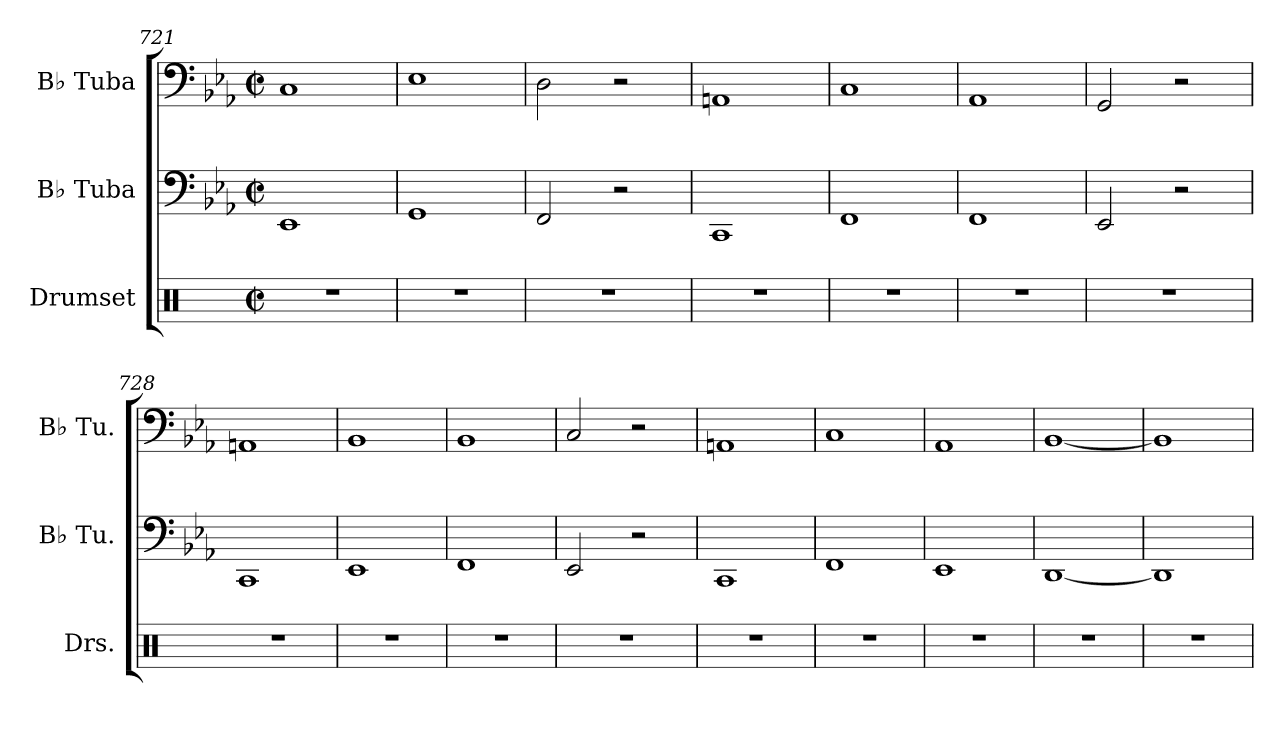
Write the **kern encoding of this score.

**kern	**kern	**kern
*part3	*part2	*part1
*staff3	*staff2	*staff1
*I"Drumset	*I"B♭ Tuba	*I"B♭ Tuba
*I'Drs.	*I'B♭ Tu.	*I'B♭ Tu.
*clefX	*clefF4	*clefF4
*k[]	*k[b-e-a-]	*k[b-e-a-]
*M2/2	*M2/2	*M2/2
*met(c|)	*met(c|)	*met(c|)
=721	=721	=721
1r	1EE-	1C
=722	=722	=722
1r	1GG	1E-
=723	=723	=723
1r	2FF/	2D\
.	2r	2r
=724	=724	=724
1r	1CC	1AAn
=725	=725	=725
1r	1FF	1C
=726	=726	=726
1r	1FF	1AA-
=727	=727	=727
1r	2EE-/	2GG/
.	2r	2r
=728	=728	=728
1r	1CC	1AAn
!!LO:LB:g=z
=729	=729	=729
1r	1EE-	1BB-
=730	=730	=730
1r	1FF	1BB-
=731	=731	=731
1r	2EE-/	2C/
.	2r	2r
=732	=732	=732
1r	1CC	1AAn
=733	=733	=733
1r	1FF	1C
=734	=734	=734
1r	1EE-	1AA-
=735	=735	=735
1r	[1DD	[1BB-
=736	=736	=736
1r	1DD]	1BB-]
=	=	=
*-	*-	*-
